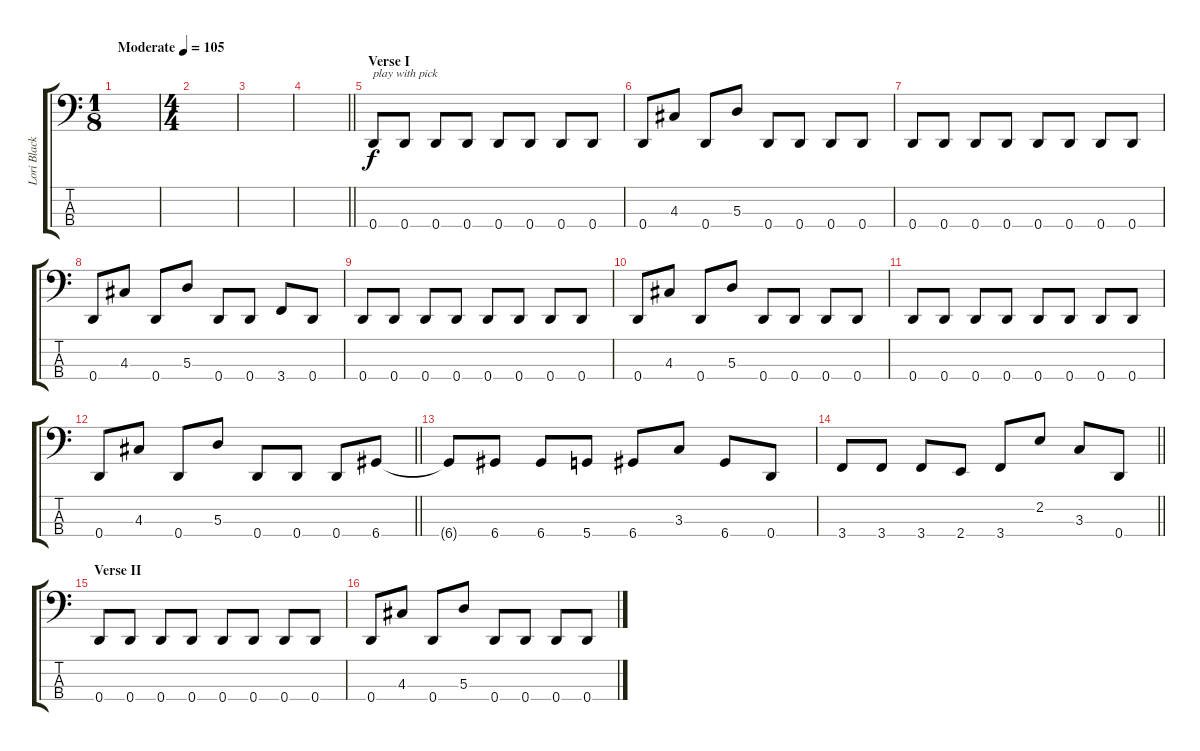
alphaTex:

\track ("Lori Black" "Lori Black") {instrument slapbass2}
\staff {score tabs}
\tuning (G2 D2 A1 D1) {hide}
\ts (1 8)
\tempo (105 "Moderate")
\clef f4
\ks c
|
\ts (4 4)
|
|
\barLineRight lightlight
|
\section ("" "Verse I")
0.4.8{txt "play with pick"} 0.4.8 0.4.8 0.4.8 0.4.8 0.4.8 0.4.8 0.4.8 |
0.4.8 4.3.8 0.4.8 5.3.8 0.4.8 0.4.8 0.4.8 0.4.8 |
0.4.8 0.4.8 0.4.8 0.4.8 0.4.8 0.4.8 0.4.8 0.4.8 |
0.4.8 4.3.8 0.4.8 5.3.8 0.4.8 0.4.8 3.4.8 0.4.8 |
0.4.8 0.4.8 0.4.8 0.4.8 0.4.8 0.4.8 0.4.8 0.4.8 |
0.4.8 4.3.8 0.4.8 5.3.8 0.4.8 0.4.8 0.4.8 0.4.8 |
0.4.8 0.4.8 0.4.8 0.4.8 0.4.8 0.4.8 0.4.8 0.4.8 |
\barLineRight lightlight
0.4.8 4.3.8 0.4.8 5.3.8 0.4.8 0.4.8 0.4.8 6.4.8 |
\section ("" "")
6.4{t}.8 6.4.8 6.4.8 5.4.8 6.4.8 3.3.8 6.4.8 0.4.8 |
\barLineRight lightlight
3.4.8 3.4.8 3.4.8 2.4.8 3.4.8 2.2.8 3.3.8 0.4.8 |
\section ("" "Verse II")
0.4.8 0.4.8 0.4.8 0.4.8 0.4.8 0.4.8 0.4.8 0.4.8 |
0.4.8 4.3.8 0.4.8 5.3.8 0.4.8 0.4.8 0.4.8 0.4.8
